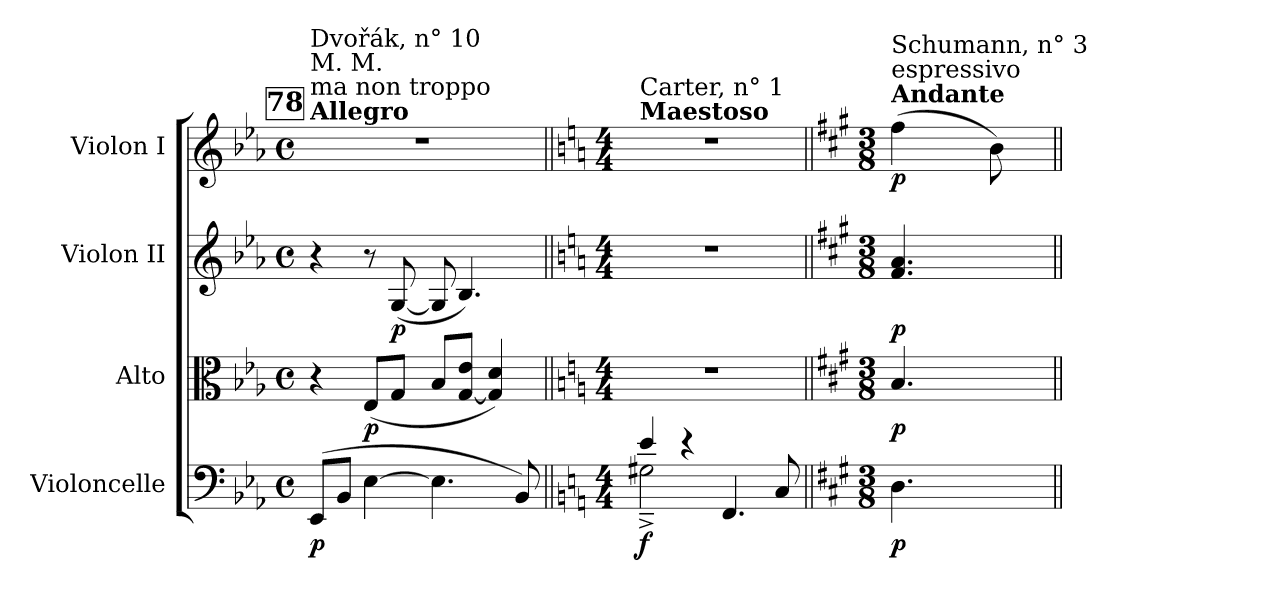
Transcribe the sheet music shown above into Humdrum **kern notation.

**kern	**dynam	**kern	**dynam	**kern	**dynam	**kern	**dynam
*part4	*part4	*part3	*part3	*part2	*part2	*part1	*part1
*staff4	*staff4	*staff3	*staff3	*staff2	*staff2	*staff1	*staff1
*I"Violoncelle	*	*I"Alto	*	*I"Violon II	*	*I"Violon I	*
*I'Vc.	*	*I'Alt.	*	*I'Vln. II	*	*I'Vln. I	*
*clefF4	*	*clefC3	*	*clefG2	*	*clefG2	*
*k[b-e-a-]	*	*k[b-e-a-]	*	*k[b-e-a-]	*	*k[b-e-a-]	*
*E-:	*	*E-:	*	*E-:	*	*E-:	*
*M4/4	*	*M4/4	*	*M4/4	*	*M4/4	*
*met(c)	*	*met(c)	*	*met(c)	*	*met(c)	*
*MM108	*	*MM108	*	*MM108	*	*MM108	*
!!LO:REH:place=s1:a:t=78
=162	=162	=162	=162	=162	=162	=162	=162
!	!	!	!	!	!	!LO:TX:a:B:t=Allegro	!
!	!	!	!	!	!	!LO:TX:a:t=ma non troppo	!
!	!	!	!	!	!	!LO:TX:a:t=M. M.	!
!	!	!	!	!	!	!LO:TX:a:t=Dvořák, n° 10	!
!	!LO:DY:b	!	!	!	!	!	!
(8EE-/L	p	4r	.	4r	.	1r	.
8BB-/J	.	.	.	.	.	.	.
!	!	!	!LO:DY:b	!	!	!	!
[>4E-\	.	(8E-/L	p	8r	.	.	.
!	!	!	!	!	!LO:DY:b	!	!
.	.	8G/J	.	([8G/	p	.	.
4.E-\]	.	8B-/L	.	8G/]	.	.	.
.	.	8e-/ [<8G/J	.	4.B-/)	.	.	.
.	.	4d/ 4G/])	.	.	.	.	.
8BB-/)	.	.	.	.	.	.	.
!!LO:PB:g=z
=163||	=163||	=163||	=163||	=163||	=163||	=163||	=163||
!!LO:REH:place=s1:a:t=79
*k[]	*	*k[]	*	*k[]	*	*k[]	*
*C:	*	*C:	*	*C:	*	*C:	*
*M4/4	*	*M4/4	*	*M4/4	*	*M4/4	*
*	*	*	*	*	*	*MM72	*
*^	*	*	*	*	*	*	*
!	!	!	!	!	!	!	!LO:TX:a:B:t=Maestoso	!
!	!	!	!	!	!	!	!LO:TX:a:t=Carter, n° 1	!
!	!	!LO:DY:b	!	!	!	!	!	!
4e/	2G#X~>^>\	f	1r	.	1r	.	1r	.
4r	.	.	.	.	.	.	.	.
2ryy	4.FF/	.	.	.	.	.	.	.
.	8C/	.	.	.	.	.	.	.
*v	*v	*	*	*	*	*	*	*
=164||	=164||	=164||	=164||	=164||	=164||	=164||	=164||
!!LO:REH:place=s1:a:t=80
*k[f#c#g#]	*	*k[f#c#g#]	*	*k[f#c#g#]	*	*k[f#c#g#]	*
*A:	*	*A:	*	*A:	*	*A:	*
*M3/8	*	*M3/8	*	*M3/8	*	*M3/8	*
*	*	*	*	*	*	*MM60	*
*^	*	*	*	*	*	*	*
!	!	!	!	!	!	!	!LO:TX:a:B:t=Andante	!
!	!	!	!	!	!	!	!LO:TX:a:t=espressivo	!
!	!	!	!	!	!	!	!LO:TX:a:t=Schumann, n° 3	!
!	!	!LO:DY:b	!	!LO:DY:b	!	!LO:DY:b	!	!LO:DY:b
*v	*v	*	*	*	*	*	*	*
4.D\	p	4.B/	p	4.a/ 4.f#/	p	(4ff#\	p
.	.	.	.	.	.	8b\)	.
=||	=||	=||	=||	=||	=||	=||	=||
*-	*-	*-	*-	*-	*-	*-	*-
